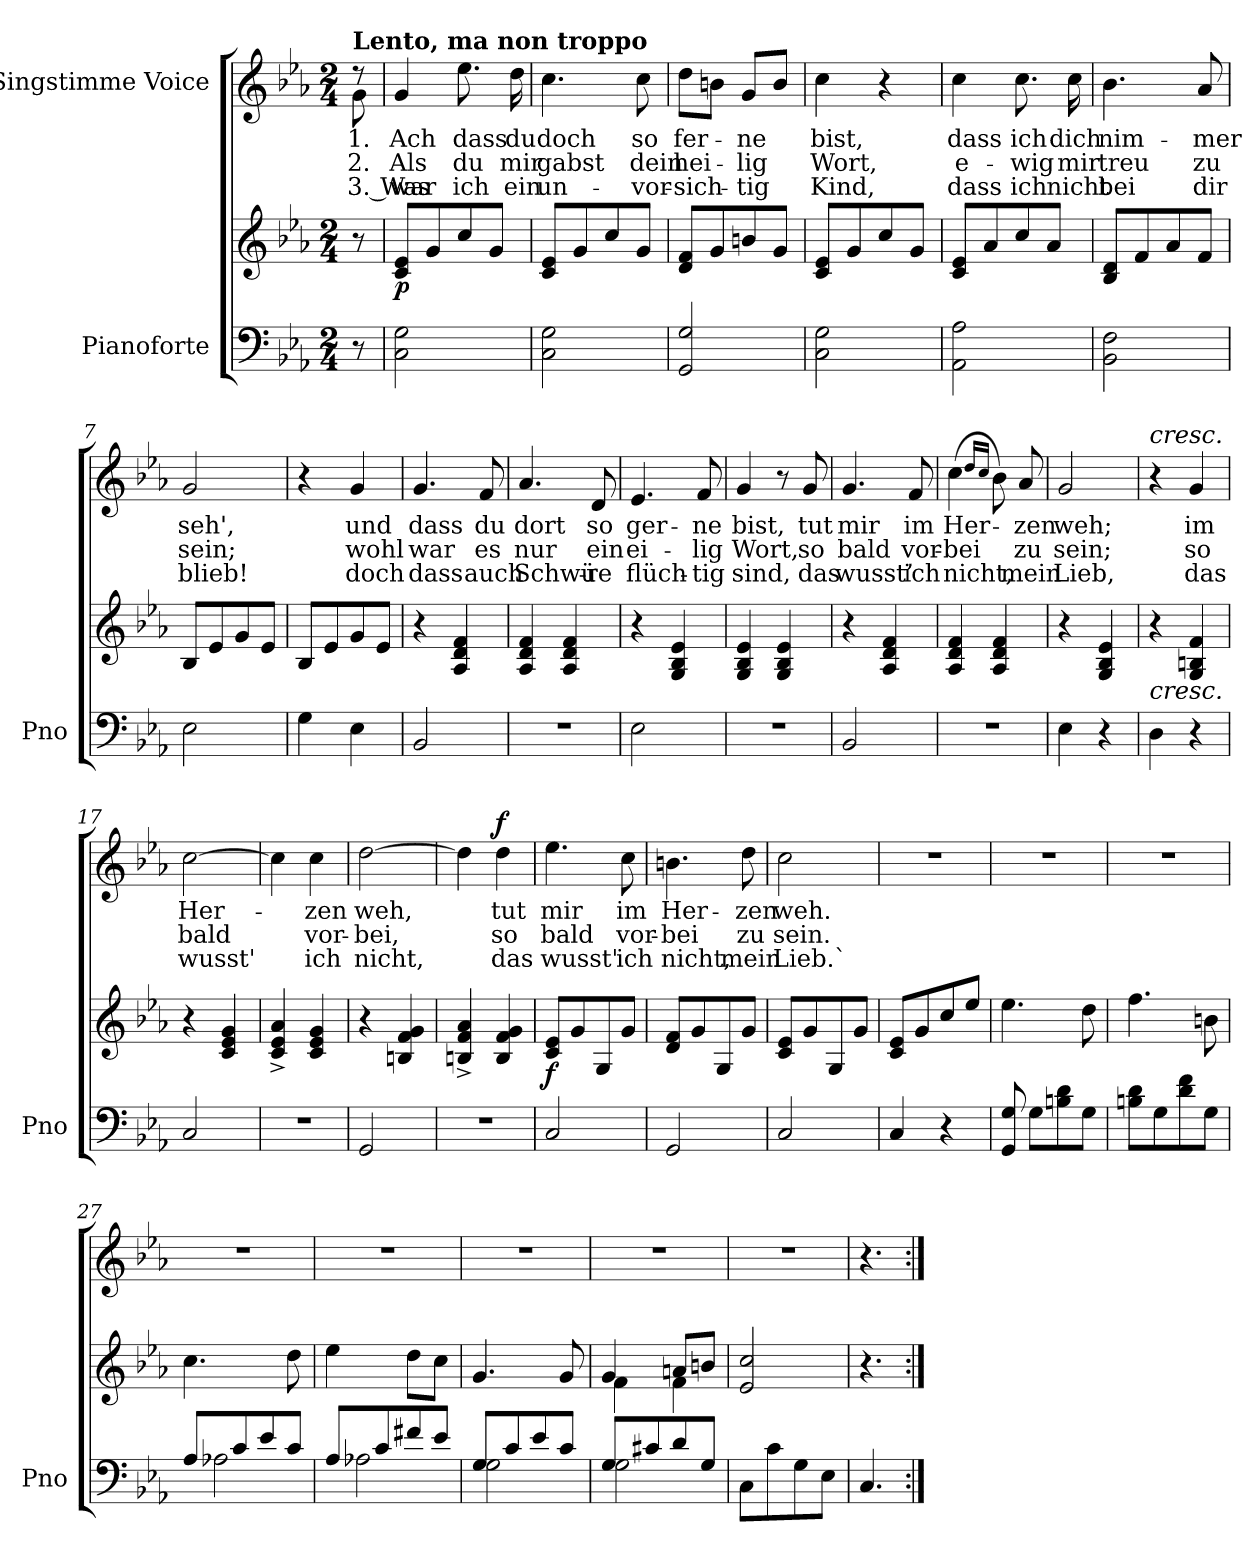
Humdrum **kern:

**kern	**kern	**dynam	**kern	**text	**text	**text	**dynam
*part2	*part2	*part2	*part1	*part1	*part1	*part1	*part1
*staff3	*staff2	*staff2/3	*staff1	*staff1	*staff1	*staff1	*staff1
*I"Pianoforte	*	*	*I"Singstimme Voice	*	*	*	*
*I'Pno	*	*	*	*	*	*	*
*clefF4	*clefG2	*	*clefG2	*	*	*	*
*k[b-e-a-]	*k[b-e-a-]	*	*k[b-e-a-]	*	*	*	*
*M2/4	*M2/4	*	*M2/4	*	*	*	*
=	=	=	=	=	=	=	=
*	*	*	*^	*	*	*	*
!	!	!	!LO:TX:a:B:t=Lento, ma non troppo	!	!	!	!	!
!	!	!	!	!	!LO:LY:b	!LO:LY:b	!LO:LY:b	!
8r	8r	.	8r	8g\	1.	2.	3. Was	.
=1	=1	=1	=1	=1	=1	=1	=1	=1
!	!	!LO:DY:b	!	!	!LO:LY:b	!LO:LY:b	!LO:LY:b	!
*	*	*	*v	*v	*	*	*	*
2C\ 2G\	8c/ 8e-/L	p	4g/	Ach	Als	war	.
.	8g/	.	.	.	.	.	.
!	!	!	!	!LO:LY:b	!LO:LY:b	!LO:LY:b	!
.	8cc/	.	8.ee-\	dass	du	ich	.
.	8g/J	.	.	.	.	.	.
!	!	!	!	!LO:LY:b	!LO:LY:b	!LO:LY:b	!
.	.	.	16dd\	du	mir	ein	.
=2	=2	=2	=2	=2	=2	=2	=2
!	!	!	!	!LO:LY:b	!LO:LY:b	!LO:LY:b	!
2C\ 2G\	8c/ 8e-/L	.	4.cc\	doch	gabst	un-	.
.	8g/	.	.	.	.	.	.
.	8cc/	.	.	.	.	.	.
!	!	!	!	!LO:LY:b	!LO:LY:b	!LO:LY:b	!
.	8g/J	.	8cc\	so	dein	-vor-	.
=3	=3	=3	=3	=3	=3	=3	=3
!	!	!	!	!LO:LY:b	!LO:LY:b	!LO:LY:b	!
2GG/ 2G/	8d/ 8f/L	.	8dd\L	fer-	hei-	-sich-	.
.	8g/	.	8bn\J	.	.	.	.
!	!	!	!	!LO:LY:b	!LO:LY:b	!LO:LY:b	!
.	8bn/	.	8g/L	-ne	-lig	-tig	.
.	8g/J	.	8b/J	.	.	.	.
=4	=4	=4	=4	=4	=4	=4	=4
!	!	!	!	!LO:LY:b	!LO:LY:b	!LO:LY:b	!
2C\ 2G\	8c/ 8e-/L	.	4cc\	bist,	Wort,	Kind,	.
.	8g/	.	.	.	.	.	.
.	8cc/	.	4r	.	.	.	.
.	8g/J	.	.	.	.	.	.
!!LO:LB:g=z
=5	=5	=5	=5	=5	=5	=5	=5
!	!	!	!	!LO:LY:b	!LO:LY:b	!LO:LY:b	!
2AA-\ 2A-\	8c/ 8e-/L	.	4cc\	dass	e-	dass	.
.	8a-/	.	.	.	.	.	.
!	!	!	!	!LO:LY:b	!LO:LY:b	!LO:LY:b	!
.	8cc/	.	8.cc\	ich	-wig	ich	.
.	8a-/J	.	.	.	.	.	.
!	!	!	!	!LO:LY:b	!LO:LY:b	!LO:LY:b	!
.	.	.	16cc\	dich	mir	nicht	.
=6	=6	=6	=6	=6	=6	=6	=6
!	!	!	!	!LO:LY:b	!LO:LY:b	!LO:LY:b	!
2BB-\ 2F\	8B-/ 8d/L	.	4.b-\	nim-	treu	bei	.
.	8f/	.	.	.	.	.	.
.	8a-/	.	.	.	.	.	.
!	!	!	!	!LO:LY:b	!LO:LY:b	!LO:LY:b	!
.	8f/J	.	8a-/	-mer	zu	dir	.
=7	=7	=7	=7	=7	=7	=7	=7
!	!	!	!	!LO:LY:b	!LO:LY:b	!LO:LY:b	!
2E-\	8B-/L	.	2g/	seh',	sein;	blieb!	.
.	8e-/	.	.	.	.	.	.
.	8g/	.	.	.	.	.	.
.	8e-/J	.	.	.	.	.	.
=8	=8	=8	=8	=8	=8	=8	=8
4G\	8B-/L	.	4r	.	.	.	.
.	8e-/	.	.	.	.	.	.
!	!	!	!	!LO:LY:b	!LO:LY:b	!LO:LY:b	!
4E-\	8g/	.	4g/	und	wohl	doch	.
.	8e-/J	.	.	.	.	.	.
=9	=9	=9	=9	=9	=9	=9	=9
!	!	!	!	!LO:LY:b	!LO:LY:b	!LO:LY:b	!
2BB-/	4r	.	4.g/	dass	war	dass	.
.	4A-/ 4d/ 4f/	.	.	.	.	.	.
!	!	!	!	!LO:LY:b	!LO:LY:b	!LO:LY:b	!
.	.	.	8f/	du	es	auch	.
=10	=10	=10	=10	=10	=10	=10	=10
!	!	!	!	!LO:LY:b	!LO:LY:b	!LO:LY:b	!
2r	4A-/ 4d/ 4f/	.	4.a-/	dort	nur	Schwü-	.
.	4A-/ 4d/ 4f/	.	.	.	.	.	.
!	!	!	!	!LO:LY:b	!LO:LY:b	!LO:LY:b	!
.	.	.	8d/	so	ein	-re	.
=11	=11	=11	=11	=11	=11	=11	=11
!	!	!	!	!LO:LY:b	!LO:LY:b	!LO:LY:b	!
2E-\	4r	.	4.e-/	ger-	ei-	flüch-	.
.	4G/ 4B-/ 4e-/	.	.	.	.	.	.
!	!	!	!	!LO:LY:b	!LO:LY:b	!LO:LY:b	!
.	.	.	8f/	-ne	-lig	-tig	.
=12	=12	=12	=12	=12	=12	=12	=12
!	!	!	!	!LO:LY:b	!LO:LY:b	!LO:LY:b	!
2r	4G/ 4B-/ 4e-/	.	4g/	bist,	Wort,	sind,	.
.	4G/ 4B-/ 4e-/	.	8r	.	.	.	.
!	!	!	!	!LO:LY:b	!LO:LY:b	!LO:LY:b	!
.	.	.	8g/	tut	so	das	.
!!LO:LB:g=z
=13	=13	=13	=13	=13	=13	=13	=13
!	!	!	!	!LO:LY:b	!LO:LY:b	!LO:LY:b	!
2BB-/	4r	.	4.g/	mir	bald	wusst’	.
.	4A-/ 4d/ 4f/	.	.	.	.	.	.
!	!	!	!	!LO:LY:b	!LO:LY:b	!LO:LY:b	!
.	.	.	8f/	im	vor-	ich	.
=14	=14	=14	=14	=14	=14	=14	=14
!	!	!	!	!LO:LY:b	!LO:LY:b	!LO:LY:b	!
2r	4A-/ 4d/ 4f/	.	(4cc\	Her-	-bei	nicht,	.
.	.	.	16qdd/LL	.	.	.	.
.	.	.	16qcc/JJ	.	.	.	.
.	4A-/ 4d/ 4f/	.	8b-\)	.	.	.	.
!	!	!	!	!LO:LY:b	!LO:LY:b	!LO:LY:b	!
.	.	.	8a-/	-zen	zu	mein	.
=15	=15	=15	=15	=15	=15	=15	=15
!	!	!	!	!LO:LY:b	!LO:LY:b	!LO:LY:b	!
4E-\	4r	.	2g/	weh;	sein;	Lieb,	.
4r	4G/ 4B-/ 4e-/	.	.	.	.	.	.
=16	=16	=16	=16	=16	=16	=16	=16
!	!	!	!LO:TX:a:i:t=cresc.	!	!	!	!
!	!LO:TX:b:i:t=cresc.	!	!	!	!	!	!
4D\	4r	.	4r	.	.	.	.
!	!	!	!	!LO:LY:b	!LO:LY:b	!LO:LY:b	!
4r	4G/ 4Bn/ 4f/	.	4g/	im	so	das	.
=17	=17	=17	=17	=17	=17	=17	=17
!	!	!	!	!LO:LY:b	!LO:LY:b	!LO:LY:b	!
2C/	4r	.	[2cc\	Her-	bald	wusst'	.
.	4c/ 4e-/ 4g/	.	.	.	.	.	.
=18	=18	=18	=18	=18	=18	=18	=18
2r	4c/^ 4e-/^ 4a-/^	.	4cc\]	.	.	.	.
!	!	!	!	!LO:LY:b	!LO:LY:b	!LO:LY:b	!
.	4c/ 4e-/ 4g/	.	4cc\	-zen	vor-	ich	.
=19	=19	=19	=19	=19	=19	=19	=19
!	!	!	!	!LO:LY:b	!LO:LY:b	!LO:LY:b	!
2GG/	4r	.	[2dd\	weh,	-bei,	nicht,	.
.	4Bn/ 4f/ 4g/	.	.	.	.	.	.
=20	=20	=20	=20	=20	=20	=20	=20
2r	4Bn/^ 4f/^ 4a-/^	.	4dd\]	.	.	.	.
!	!	!	!	!LO:LY:b	!LO:LY:b	!LO:LY:b	!LO:DY:a
.	4B/ 4f/ 4g/	.	4dd\	tut	so	das	f
=21	=21	=21	=21	=21	=21	=21	=21
!	!	!LO:DY:b	!	!LO:LY:b	!LO:LY:b	!LO:LY:b	!
2C/	8c/ 8e-/L	f	4.ee-\	mir	bald	wusst'	.
.	8g/	.	.	.	.	.	.
.	8G/	.	.	.	.	.	.
!	!	!	!	!LO:LY:b	!LO:LY:b	!LO:LY:b	!
.	8g/J	.	8cc\	im	vor-	ich	.
=22	=22	=22	=22	=22	=22	=22	=22
!	!	!	!	!LO:LY:b	!LO:LY:b	!LO:LY:b	!
2GG/	8d/ 8f/L	.	4.bn\	Her-	-bei	nicht,	.
.	8g/	.	.	.	.	.	.
.	8G/	.	.	.	.	.	.
!	!	!	!	!LO:LY:b	!LO:LY:b	!LO:LY:b	!
.	8g/J	.	8dd\	-zen	zu	mein	.
!!LO:LB:g=z
=23	=23	=23	=23	=23	=23	=23	=23
!	!	!	!	!LO:LY:b	!LO:LY:b	!LO:LY:b	!
2C/	8c/ 8e-/L	.	2cc\	weh.	sein.	Lieb.`	.
.	8g/	.	.	.	.	.	.
.	8G/	.	.	.	.	.	.
.	8g/J	.	.	.	.	.	.
=24	=24	=24	=24	=24	=24	=24	=24
4C/	8c/ 8e-/L	.	2r	.	.	.	.
.	8g/	.	.	.	.	.	.
4r	8cc/	.	.	.	.	.	.
.	8ee-/J	.	.	.	.	.	.
=25	=25	=25	=25	=25	=25	=25	=25
8GG/ 8G/	4.ee-\	.	2r	.	.	.	.
8G\L	.	.	.	.	.	.	.
8Bn\ 8d\	.	.	.	.	.	.	.
8G\J	8dd\	.	.	.	.	.	.
=26	=26	=26	=26	=26	=26	=26	=26
8Bn\ 8d\L	4.ff\	.	2r	.	.	.	.
8G\	.	.	.	.	.	.	.
8d\ 8f\	.	.	.	.	.	.	.
8G\J	8bn\	.	.	.	.	.	.
=27	=27	=27	=27	=27	=27	=27	=27
*^	*	*	*	*	*	*	*
8A-/L	2A-X\	4.cc\	.	2r	.	.	.	.
8c/	.	.	.	.	.	.	.	.
8e-/	.	.	.	.	.	.	.	.
8c/J	.	8dd\	.	.	.	.	.	.
=28	=28	=28	=28	=28	=28	=28	=28	=28
8A-/L	2A-X\	4ee-\	.	2r	.	.	.	.
8c/	.	.	.	.	.	.	.	.
8f#X/	.	8dd\L	.	.	.	.	.	.
8e-/J	.	8cc\J	.	.	.	.	.	.
=29	=29	=29	=29	=29	=29	=29	=29	=29
8G/L	2G\	4.g/	.	2r	.	.	.	.
8c/	.	.	.	.	.	.	.	.
8e-/	.	.	.	.	.	.	.	.
8c/J	.	8g/	.	.	.	.	.	.
!!LO:PB:g=z
=30	=30	=30	=30	=30	=30	=30	=30	=30
*	*	*^	*	*	*	*	*	*
8G/L	2G\	4g/	4f\	.	2r	.	.	.	.
8c#X/	.	.	.	.	.	.	.	.	.
8d/	.	8an/L	4f\	.	.	.	.	.	.
8G/J	.	8bn/J	.	.	.	.	.	.	.
*v	*v	*	*	*	*	*	*	*	*
*	*v	*v	*	*	*	*	*	*
=31	=31	=31	=31	=31	=31	=31	=31
8C\L	2e-/ 2cc/	.	2r	.	.	.	.
8c\	.	.	.	.	.	.	.
8G\	.	.	.	.	.	.	.
8E-\J	.	.	.	.	.	.	.
=32	=32	=32	=32	=32	=32	=32	=32
4.C/	4.r	.	4.r	.	.	.	.
=:|!	=:|!	=:|!	=:|!	=:|!	=:|!	=:|!	=:|!
*-	*-	*-	*-	*-	*-	*-	*-
